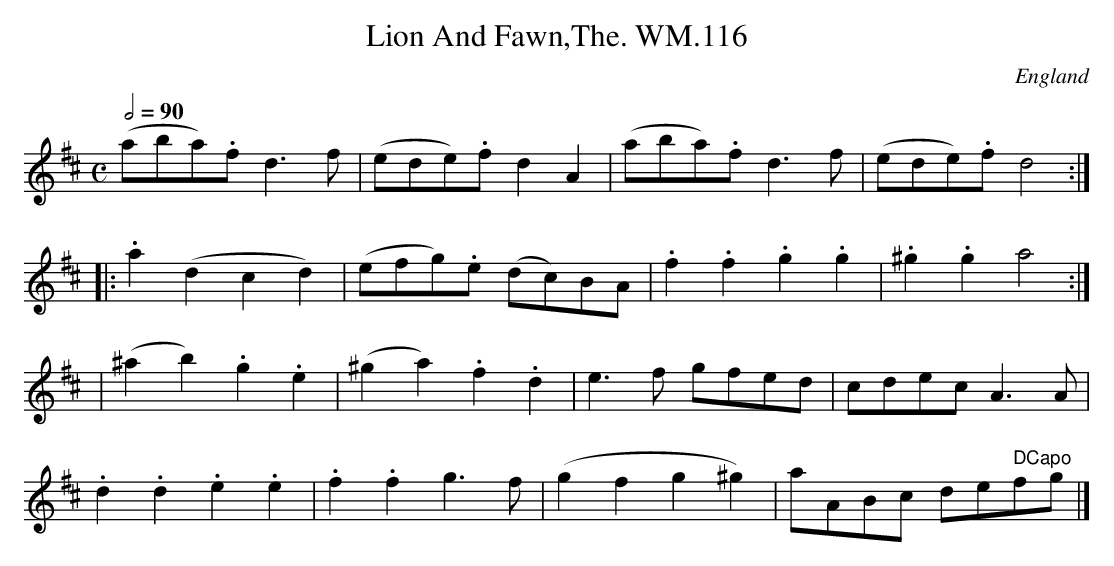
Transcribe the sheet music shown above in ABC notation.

X:1
T:Lion And Fawn,The. WM.116
L:1/8
M:C
O:England
Q:1/2=90
K:D
(aba).fd3f|(ede).fd2A2|(aba).fd3f|(ede).fd4:|!
|:.a2(d2c2d2)|(efg).e (dc)BA|.f2.f2.g2.g2|.^g2.g2a4:|!
|(^a2b2).g2.e2|(^g2a2).f2.d2|e3f gfed|cdecA3A|!
.d2.d2.e2.e2|.f2.f2g3f|(g2f2g2^g2)|aABc de" DCapo"fg|]
